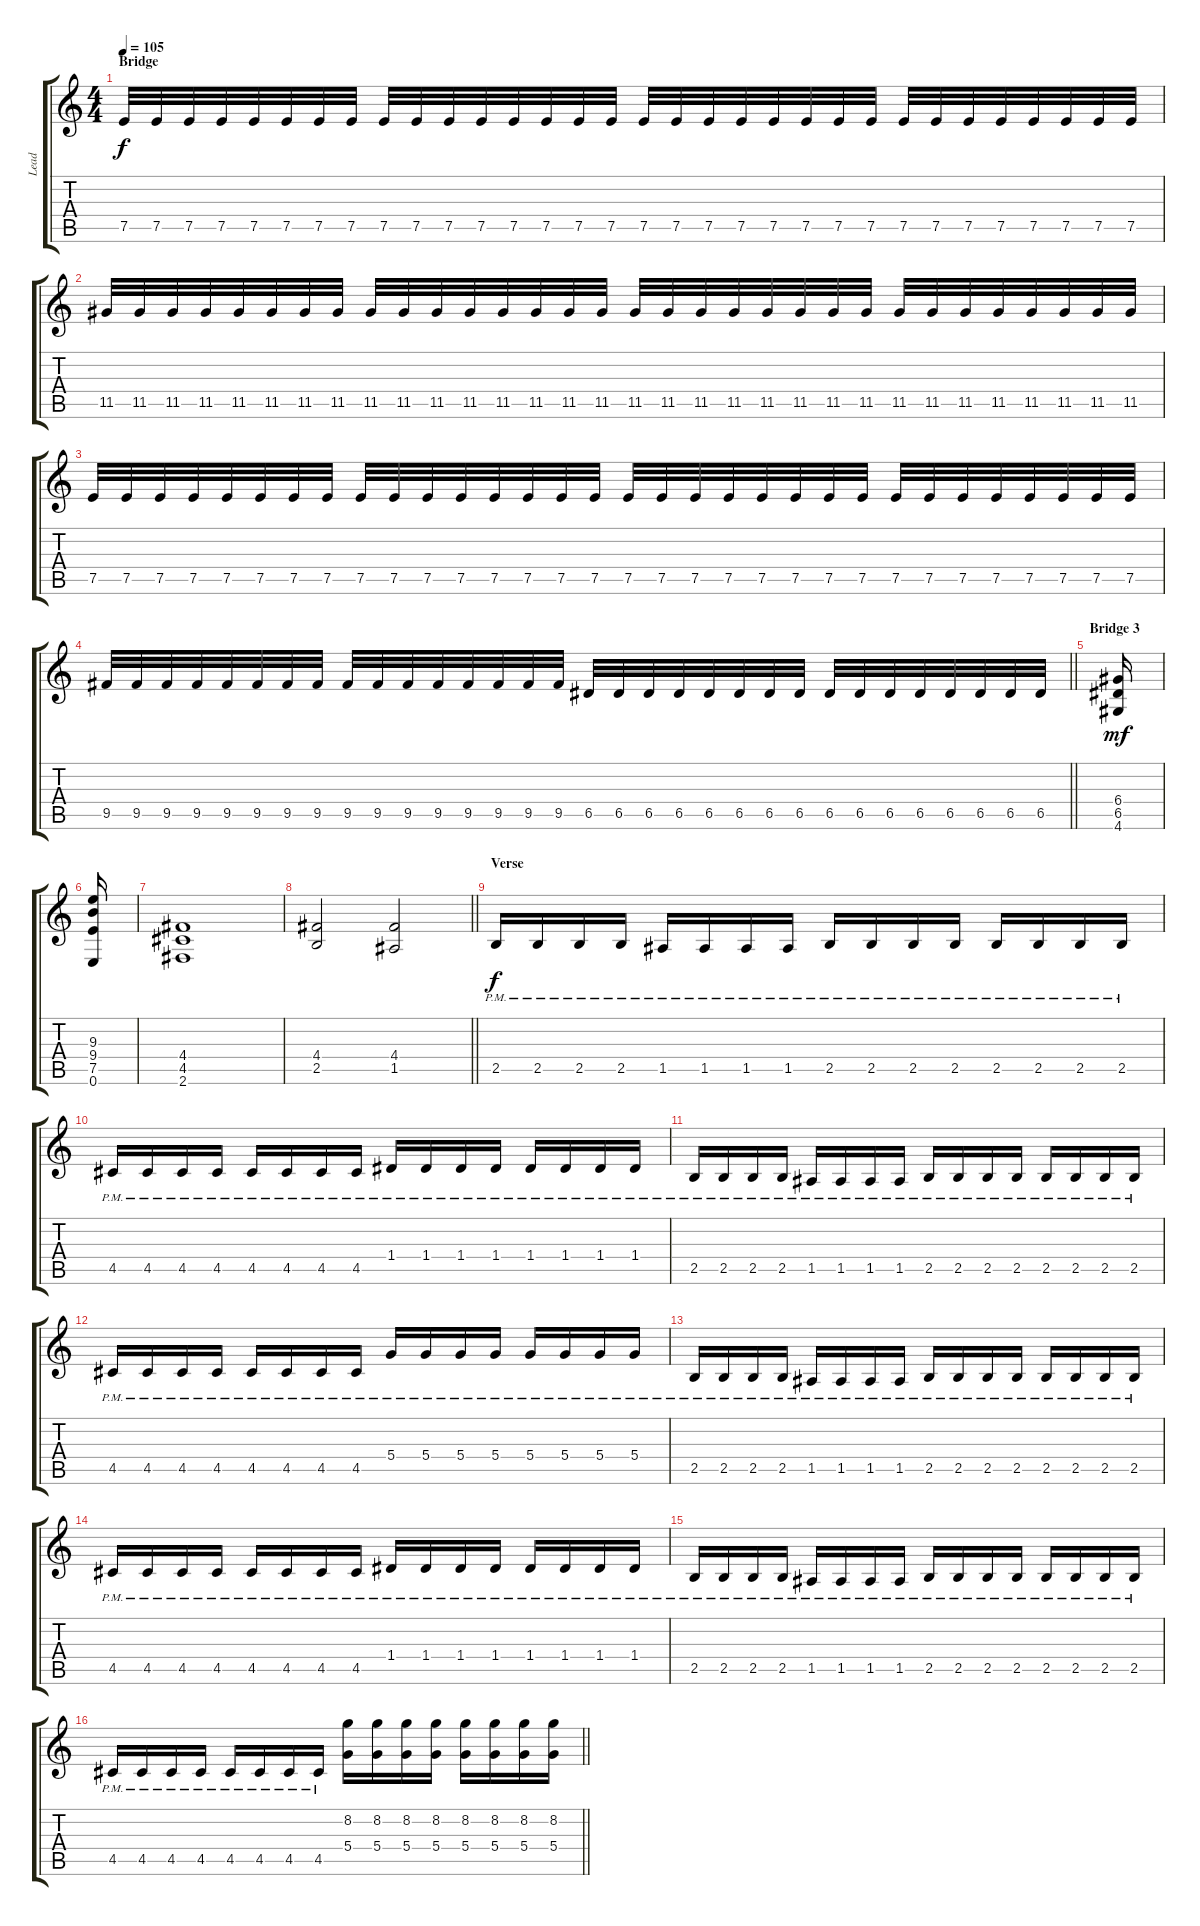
\track ("Lead" "Lead") {instrument distortionguitar}
\staff {score tabs}
\tuning (E4 B3 G3 D3 A2 E2) {hide}
\ts (4 4)
\section ("" "Bridge")
\tempo 105
\clef g2
\ks c
7.5.32{dy f} 7.5.32 7.5.32 7.5.32 7.5.32 7.5.32 7.5.32 7.5.32 7.5.32 7.5.32 7.5.32 7.5.32 7.5.32 7.5.32 7.5.32 7.5.32 7.5.32 7.5.32 7.5.32 7.5.32 7.5.32 7.5.32 7.5.32 7.5.32 7.5.32 7.5.32 7.5.32 7.5.32 7.5.32 7.5.32 7.5.32 7.5.32 |
11.5.32 11.5.32 11.5.32 11.5.32 11.5.32 11.5.32 11.5.32 11.5.32 11.5.32 11.5.32 11.5.32 11.5.32 11.5.32 11.5.32 11.5.32 11.5.32 11.5.32 11.5.32 11.5.32 11.5.32 11.5.32 11.5.32 11.5.32 11.5.32 11.5.32 11.5.32 11.5.32 11.5.32 11.5.32 11.5.32 11.5.32 11.5.32 |
7.5.32 7.5.32 7.5.32 7.5.32 7.5.32 7.5.32 7.5.32 7.5.32 7.5.32 7.5.32 7.5.32 7.5.32 7.5.32 7.5.32 7.5.32 7.5.32 7.5.32 7.5.32 7.5.32 7.5.32 7.5.32 7.5.32 7.5.32 7.5.32 7.5.32 7.5.32 7.5.32 7.5.32 7.5.32 7.5.32 7.5.32 7.5.32 |
\barLineRight lightlight
9.5.32 9.5.32 9.5.32 9.5.32 9.5.32 9.5.32 9.5.32 9.5.32 9.5.32 9.5.32 9.5.32 9.5.32 9.5.32 9.5.32 9.5.32 9.5.32 6.5.32 6.5.32 6.5.32 6.5.32 6.5.32 6.5.32 6.5.32 6.5.32 6.5.32 6.5.32 6.5.32 6.5.32 6.5.32 6.5.32 6.5.32 6.5.32 |
\section ("" "Bridge 3")
(6.4 6.5 4.6).16{dy mf} |
(9.3 9.4 7.5 0.6).16 |
(4.4 4.5 2.6).1 |
\barLineRight lightlight
(4.4 2.5).2 (4.4 1.5).2 |
\section ("" "Verse")
2.5{pm}.16{dy f} 2.5{pm}.16 2.5{pm}.16 2.5{pm}.16 1.5{pm}.16 1.5{pm}.16 1.5{pm}.16 1.5{pm}.16 2.5{pm}.16 2.5{pm}.16 2.5{pm}.16 2.5{pm}.16 2.5{pm}.16 2.5{pm}.16 2.5{pm}.16 2.5{pm}.16 |
4.5{pm}.16 4.5{pm}.16 4.5{pm}.16 4.5{pm}.16 4.5{pm}.16 4.5{pm}.16 4.5{pm}.16 4.5{pm}.16 1.4{pm}.16 1.4{pm}.16 1.4{pm}.16 1.4{pm}.16 1.4{pm}.16 1.4{pm}.16 1.4{pm}.16 1.4{pm}.16 |
2.5{pm}.16 2.5{pm}.16 2.5{pm}.16 2.5{pm}.16 1.5{pm}.16 1.5{pm}.16 1.5{pm}.16 1.5{pm}.16 2.5{pm}.16 2.5{pm}.16 2.5{pm}.16 2.5{pm}.16 2.5{pm}.16 2.5{pm}.16 2.5{pm}.16 2.5{pm}.16 |
4.5{pm}.16 4.5{pm}.16 4.5{pm}.16 4.5{pm}.16 4.5{pm}.16 4.5{pm}.16 4.5{pm}.16 4.5{pm}.16 5.4{pm}.16 5.4{pm}.16 5.4{pm}.16 5.4{pm}.16 5.4{pm}.16 5.4{pm}.16 5.4{pm}.16 5.4{pm}.16 |
2.5{pm}.16 2.5{pm}.16 2.5{pm}.16 2.5{pm}.16 1.5{pm}.16 1.5{pm}.16 1.5{pm}.16 1.5{pm}.16 2.5{pm}.16 2.5{pm}.16 2.5{pm}.16 2.5{pm}.16 2.5{pm}.16 2.5{pm}.16 2.5{pm}.16 2.5{pm}.16 |
4.5{pm}.16 4.5{pm}.16 4.5{pm}.16 4.5{pm}.16 4.5{pm}.16 4.5{pm}.16 4.5{pm}.16 4.5{pm}.16 1.4{pm}.16 1.4{pm}.16 1.4{pm}.16 1.4{pm}.16 1.4{pm}.16 1.4{pm}.16 1.4{pm}.16 1.4{pm}.16 |
2.5{pm}.16 2.5{pm}.16 2.5{pm}.16 2.5{pm}.16 1.5{pm}.16 1.5{pm}.16 1.5{pm}.16 1.5{pm}.16 2.5{pm}.16 2.5{pm}.16 2.5{pm}.16 2.5{pm}.16 2.5{pm}.16 2.5{pm}.16 2.5{pm}.16 2.5{pm}.16 |
\barLineRight lightlight
4.5{pm}.16 4.5{pm}.16 4.5{pm}.16 4.5{pm}.16 4.5{pm}.16 4.5{pm}.16 4.5{pm}.16 4.5{pm}.16 (8.2 5.4).16 (8.2 5.4).16 (8.2 5.4).16 (8.2 5.4).16 (8.2 5.4).16 (8.2 5.4).16 (8.2 5.4).16 (8.2 5.4).16
